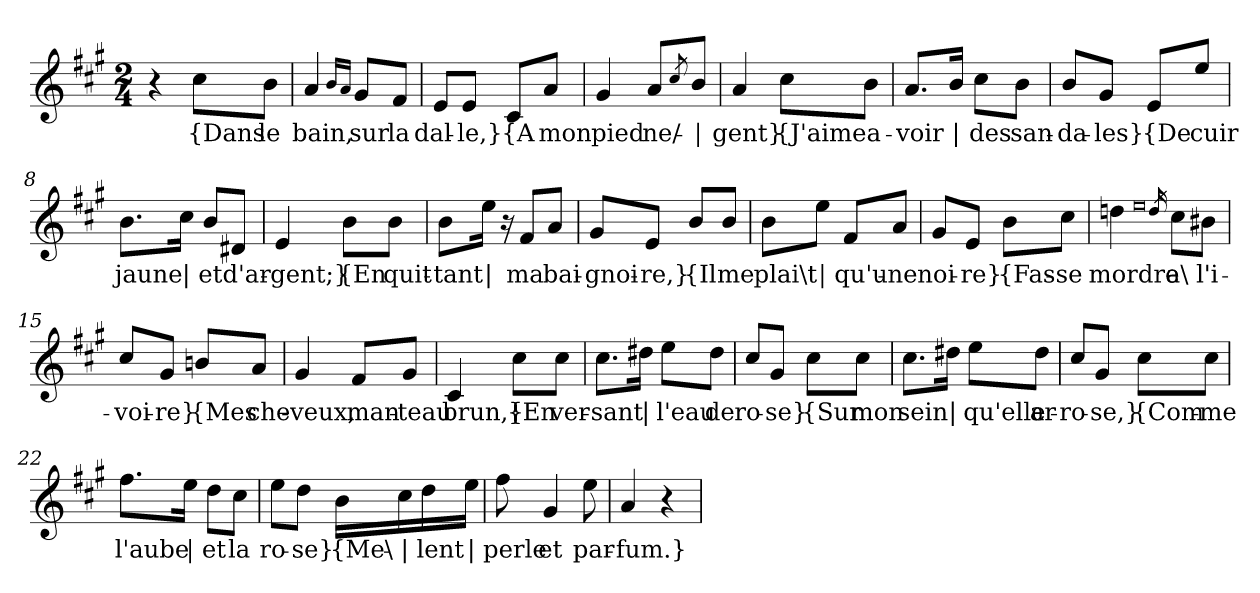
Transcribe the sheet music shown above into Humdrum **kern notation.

**kern	**text
*part1	*part1
*staff1	*staff1
*clefG2	*
*k[f#c#g#]	*
*M2/4	*
=1	=1
4r	.
!	!LO:LY:b
8cc#\L	{Dans
!	!LO:LY:b
8b\J	le
=2	=2
!	!LO:LY:b
4a/	bain,
16qb/LL	.
16qa/JJ	.
!	!LO:LY:b
8g#/L	sur
!	!LO:LY:b
8f#/J	la
=3	=3
!	!LO:LY:b
8e/L	dal-
!	!LO:LY:b
8e/J	-le,}
!	!LO:LY:b
8c#/L	{A
!	!LO:LY:b
8a/J	mon
=4	=4
!	!LO:LY:b
4g#/	pied
!	!LO:LY:b
8a/L	ne/-
8qcc#/	.
!	!LO:LY:b
8b/J	|
=5	=5
!	!LO:LY:b
4a/	-gent}
!	!LO:LY:b
8cc#\L	{J'aime
!	!LO:LY:b
8b\J	a-
=6	=6
!	!LO:LY:b
8.a/L	-voir
!	!LO:LY:b
16b/Jk	|
!	!LO:LY:b
8cc#\L	des
!	!LO:LY:b
8b\J	san-
!!LO:LB:g=z
=7	=7
!	!LO:LY:b
8b/L	-da-
!	!LO:LY:b
8g#/J	-les}
!	!LO:LY:b
8e/L	{De
!	!LO:LY:b
8ee/J	cuir
=8	=8
!	!LO:LY:b
8.b\L	jaune
!	!LO:LY:b
16cc#\Jk	|
!	!LO:LY:b
8b/L	et
!	!LO:LY:b
8d#X/J	d'ar-
=9	=9
!	!LO:LY:b
4e/	-gent;}
!	!LO:LY:b
8b\L	{En
!	!LO:LY:b
8b\J	quit-
=10	=10
!	!LO:LY:b
8b\L	-tant
!	!LO:LY:b
16ee\Jk	|
16r	.
!	!LO:LY:b
8f#/L	ma
!	!LO:LY:b
8a/J	bai-
=11	=11
!	!LO:LY:b
8g#/L	-gnoi-
!	!LO:LY:b
8e/J	-re,}
!	!LO:LY:b
8b/L	{Il
!	!LO:LY:b
8b/J	me
=12	=12
!	!LO:LY:b
8b\L	plai\t
!	!LO:LY:b
8ee\J	|
!	!LO:LY:b
8f#/L	qu'u-
!	!LO:LY:b
8a/J	-ne
!!LO:LB:g=z
=13	=13
!	!LO:LY:b
8g#/L	noi-
!	!LO:LY:b
8e/J	-re}
!	!LO:LY:b
8b\L	{Fas-
!	!LO:LY:b
8cc#\J	-se
=14	=14
!	!LO:LY:b
4ddn\	mordre
0qee	.
16qdd/	.
!	!LO:LY:b
8cc#\L	a\
!	!LO:LY:b
8b#X\J	l'i-
=15	=15
!	!LO:LY:b
8cc#/L	-voi-
!	!LO:LY:b
8g#/J	-re}
!	!LO:LY:b
8bn/L	{Mes
!	!LO:LY:b
8a/J	che-
=16	=16
!	!LO:LY:b
4g#/	-veux,
!	!LO:LY:b
8f#/L	man-
!	!LO:LY:b
8g#/J	-teau
=17	=17
!	!LO:LY:b
4c#/	brun,}
!	!LO:LY:b
8cc#\L	{En
!	!LO:LY:b
8cc#\J	ver-
!!LO:LB:g=z
=18	=18
!	!LO:LY:b
8.cc#\L	-sant
!	!LO:LY:b
16dd#X\Jk	|
!	!LO:LY:b
8ee\L	l'eau
!	!LO:LY:b
8dd#\J	de
=19	=19
!	!LO:LY:b
8cc#/L	ro-
!	!LO:LY:b
8g#/J	-se}
!	!LO:LY:b
8cc#\L	{Sur
!	!LO:LY:b
8cc#\J	mon
=20	=20
!	!LO:LY:b
8.cc#\L	sein
!	!LO:LY:b
16dd#X\Jk	|
!	!LO:LY:b
8ee\L	qu'elle
!	!LO:LY:b
8dd#\J	ar-
=21	=21
!	!LO:LY:b
8cc#/L	-ro-
!	!LO:LY:b
8g#/J	-se,}
!	!LO:LY:b
8cc#\L	{Com-
!	!LO:LY:b
8cc#\J	-me
=22	=22
!	!LO:LY:b
8.ff#\L	l'aube
!	!LO:LY:b
16ee\Jk	|
!	!LO:LY:b
8dd\L	et
!	!LO:LY:b
8cc#\J	la
!!LO:LB:g=z
=23	=23
!	!LO:LY:b
8ee\L	ro-
!	!LO:LY:b
8dd\J	-se}
!	!LO:LY:b
16b\LL	{Me\-
!	!LO:LY:b
16cc#\	|
!	!LO:LY:b
16dd\	-lent
!	!LO:LY:b
16ee\JJ	|
=24	=24
!	!LO:LY:b
8ff#\	perle
!	!LO:LY:b
4g#/	et
!	!LO:LY:b
8ee\	par-
=25	=25
!	!LO:LY:b
4a/	-fum.}
4r	.
=	=
*-	*-
